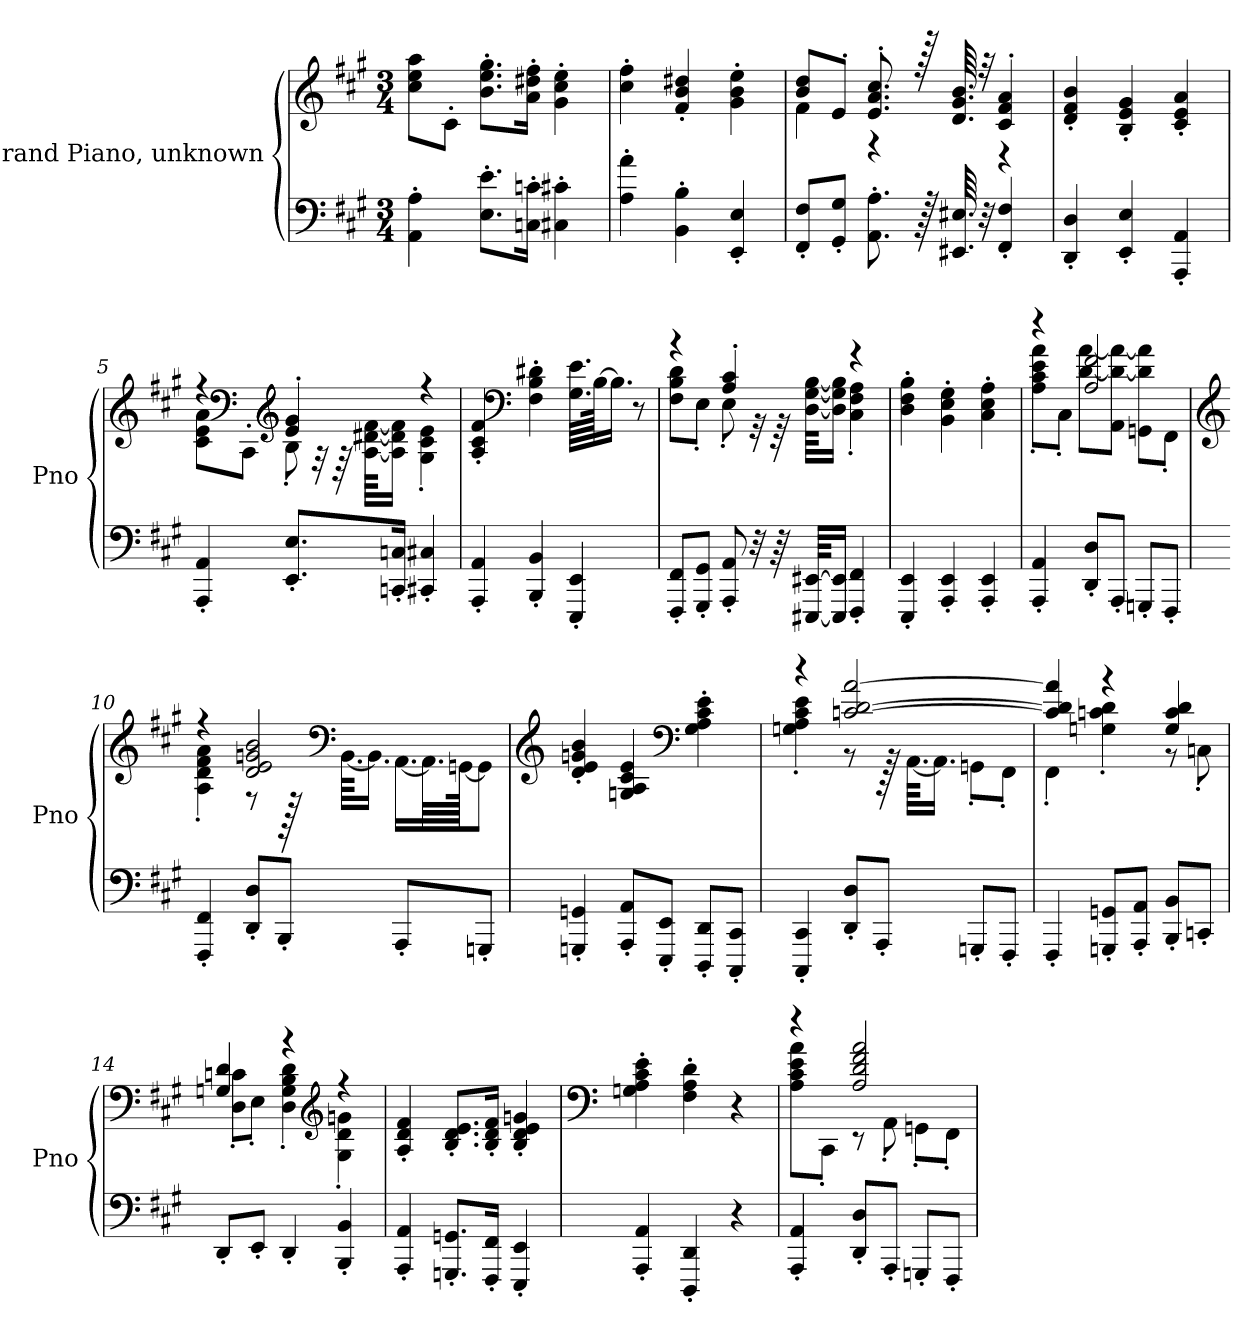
**kern	**kern
*part1	*part1
*staff2	*staff1
*I"Grand Piano, unknown	*
*I'Pno	*
*clefF4	*clefG2
*k[f#c#g#]	*k[f#c#g#]
*M3/4	*M3/4
*MM117	*MM117
=1	=1
4AA\' 4A\'	8cc#\ 8ee\ 8aa\L
.	8c#'\J
8.E\' 8.e\'L	8.b\' 8.ee\' 8.gg#\'L
16Cn\' 16cn\'Jk	16a\' 16dd#X\' 16ff#\'Jk
4C#X\' 4c#X\'	4g#\' 4cc#\' 4ee\'
=2	=2
4A\' 4a\'	4cc#\' 4ff#\'
4BB\' 4B\'	4f#/' 4b/' 4dd#X/'
4EE/' 4E/'	4g#\' 4b\' 4ee\'
=3	=3
*	*^
8FF#/' 8F#/'L	8b/ 8dd/L	4f#\
8GG#/' 8G#/'J	8e'/J	.
8.AA\' 8.A\'	8.e/' 8.a/' 8.cc#/'	4r
128r	128r	.
64.EE#X/ 64.E#X/	64.d/ 64.g#/ 64.b/	.
32r	32r	.
4FF#/' 4F#/'	4c#/' 4f#/' 4a/'	4r
*	*v	*v
=4	=4
4DD/' 4D/'	4d/' 4f#/' 4b/'
4EE/' 4E/'	4B/' 4e/' 4g#/'
4AAA/' 4AA/'	4c#/' 4e/' 4a/'
=5	=5
*	*^
4AAA/' 4AA/'	4r	8c#\ 8e\ 8a\L
*	*clefF4	*
.	.	8CC#'\J
*	*clefG2	*
8.EE/' 8.E/'L	4e/' 4g#/'	8B'\
.	.	32r
.	.	64r
.	.	[64A\ [64d#X\ [64f#\KKLL
16CCn/' 16Cn/'Jk	.	16A\] 16d#\] 16f#\]JJ
4CC#X/' 4C#X/'	4r	4G#\' 4c#\' 4e\'
*	*v	*v
!!LO:LB:g=z
=6	=6
4AAA/' 4AA/'	4A/' 4c#/' 4f#/'
*	*clefF4
4BBB/' 4BB/'	4F#\' 4B\' 4d#X\'
4EEE/' 4EE/'	64.G#\ 64.e\LLLL
.	[128B\JJK
.	16.B\JJ]
.	8r
=7	=7
*	*^
8FFF#/' 8FF#/'L	4r	8F#\ 8B\ 8d\L
8GGG#/' 8GG#/'J	.	8E'\J
8AAA/' 8AA/'	4A/' 4c#/'	8E'\
32r	.	32r
64r	.	64r
[64EEE#X/ [64EE#X/KKLL	.	[64D\ [64G#\ [64B\KKLL
16EEE#/] 16EE#/]JJ	.	16D\] 16G#\] 16B\]JJ
4FFF#/' 4FF#/'	4r	4C#\' 4F#\' 4A\'
*	*v	*v
=8	=8
4EEE/' 4EE/'	4D\' 4F#\' 4B\'
4AAA/' 4EE/'	4BB\' 4E\' 4G#\'
4AAA/' 4EE/'	4C#\' 4E\' 4A\'
=9	=9
*	*^
4AAA/' 4AA/'	4r	8A\' 8c#\' 8e\' 8a\'L
.	.	8C#'\J
8DD/' 8D/'L	2A/ 2f#/	[8d\ [8a\L
8AAA'/J	.	8AA\ 8d\_ 8a\_J
8GGGn'/L	.	8GGn\ 8d\] 8a\]L
8FFF#'/J	.	8FF#'\J
!!LO:LB:g=z	!!
=10	=10	=10
*	*clefG2	*
4FFF#/' 4FF#/'	4r	4A\' 4d\' 4f#\' 4a\'
8DD/' 8D/'L	2d/ 2e/ 2gn/ 2b/	8r
8BBB'/J	.	128r
*	*clefF4	*
.	.	[64.BB\KKLL
.	.	16.BB\JJ]
8AAA'/L	.	[16.AA\LL
.	.	64.AA\LL]
.	.	[128GGn\JJJK
8GGGn'/J	.	8GG\J]
*	*v	*v
=11	=11
*	*clefG2
4GGGn/' 4GGn/'	4d/' 4e/' 4gn/' 4b/'
8AAA/' 8AA/'L	4Gn/ 4A/ 4c#/ 4e/
8EEE/' 8EE/'J	.
*	*clefF4
8DDD/' 8DD/'L	4G\' 4A\' 4c#\' 4e\'
8CCC#/' 8CC#/'J	.
=12	=12
*	*^
4CCC#/' 4CC#/'	4r	4Gn\' 4A\' 4c#\' 4e\'
8DD/' 8D/'L	[2cn/ [2d/ [2a/	8r
8AAA'/J	.	128r
.	.	[64.AA\KKLL
.	.	16.AA\JJ]
8GGGn'/L	.	8GGn'\L
8FFF#'/J	.	8FF#'\J
!!LO:LB:g=z	!!
=13	=13	=13
4FFF#'/	4c/] 4d/] 4a/]	4FF#'\
8GGGn/' 8GGn/'L	4r	4Gn\' 4cn\' 4d\'
8AAA/' 8AA/'J	.	.
8BBB/' 8BB/'L	4G/ 4c/ 4d/	8r
8CCn'/J	.	8Cn'\
=14	=14	=14
8DD'/L	4Gn/ 4d/	8D\' 8cn\'L
8EE'/J	.	8E'\J
4DD'/	4r	4D\' 4G\' 4B\' 4d\'
*	*clefG2	*
4BBB/' 4BB/'	4r	4G\' 4d\' 4gn\'
*	*v	*v
=15	=15
4AAA/' 4AA/'	4A/' 4d/' 4f#/'
8.GGGn/' 8.GGn/'L	8.B/' 8.d/' 8.e/'L
16FFF#/' 16FF#/'Jk	16B/' 16d/' 16f#/'Jk
4EEE/' 4EE/'	4B/' 4d/' 4e/' 4gn/'
=16	=16
*	*clefF4
4AAA/' 4AA/'	4Gn\' 4A\' 4c#\' 4e\'
4DDD/' 4DD/'	4F#\' 4A\' 4d\'
4r	4r
=17	=17
*	*^
4AAA/' 4AA/'	4r	8A\ 8c#\ 8e\ 8a\L
.	.	8CC#'\J
8DD/' 8D/'L	2A/ 2d/ 2f#/ 2a/	8r
8AAA'/J	.	8AA'\
8GGGn'/L	.	8GGn'\L
8FFF#'/J	.	8FF#'\J
*	*v	*v
=	=
*-	*-
